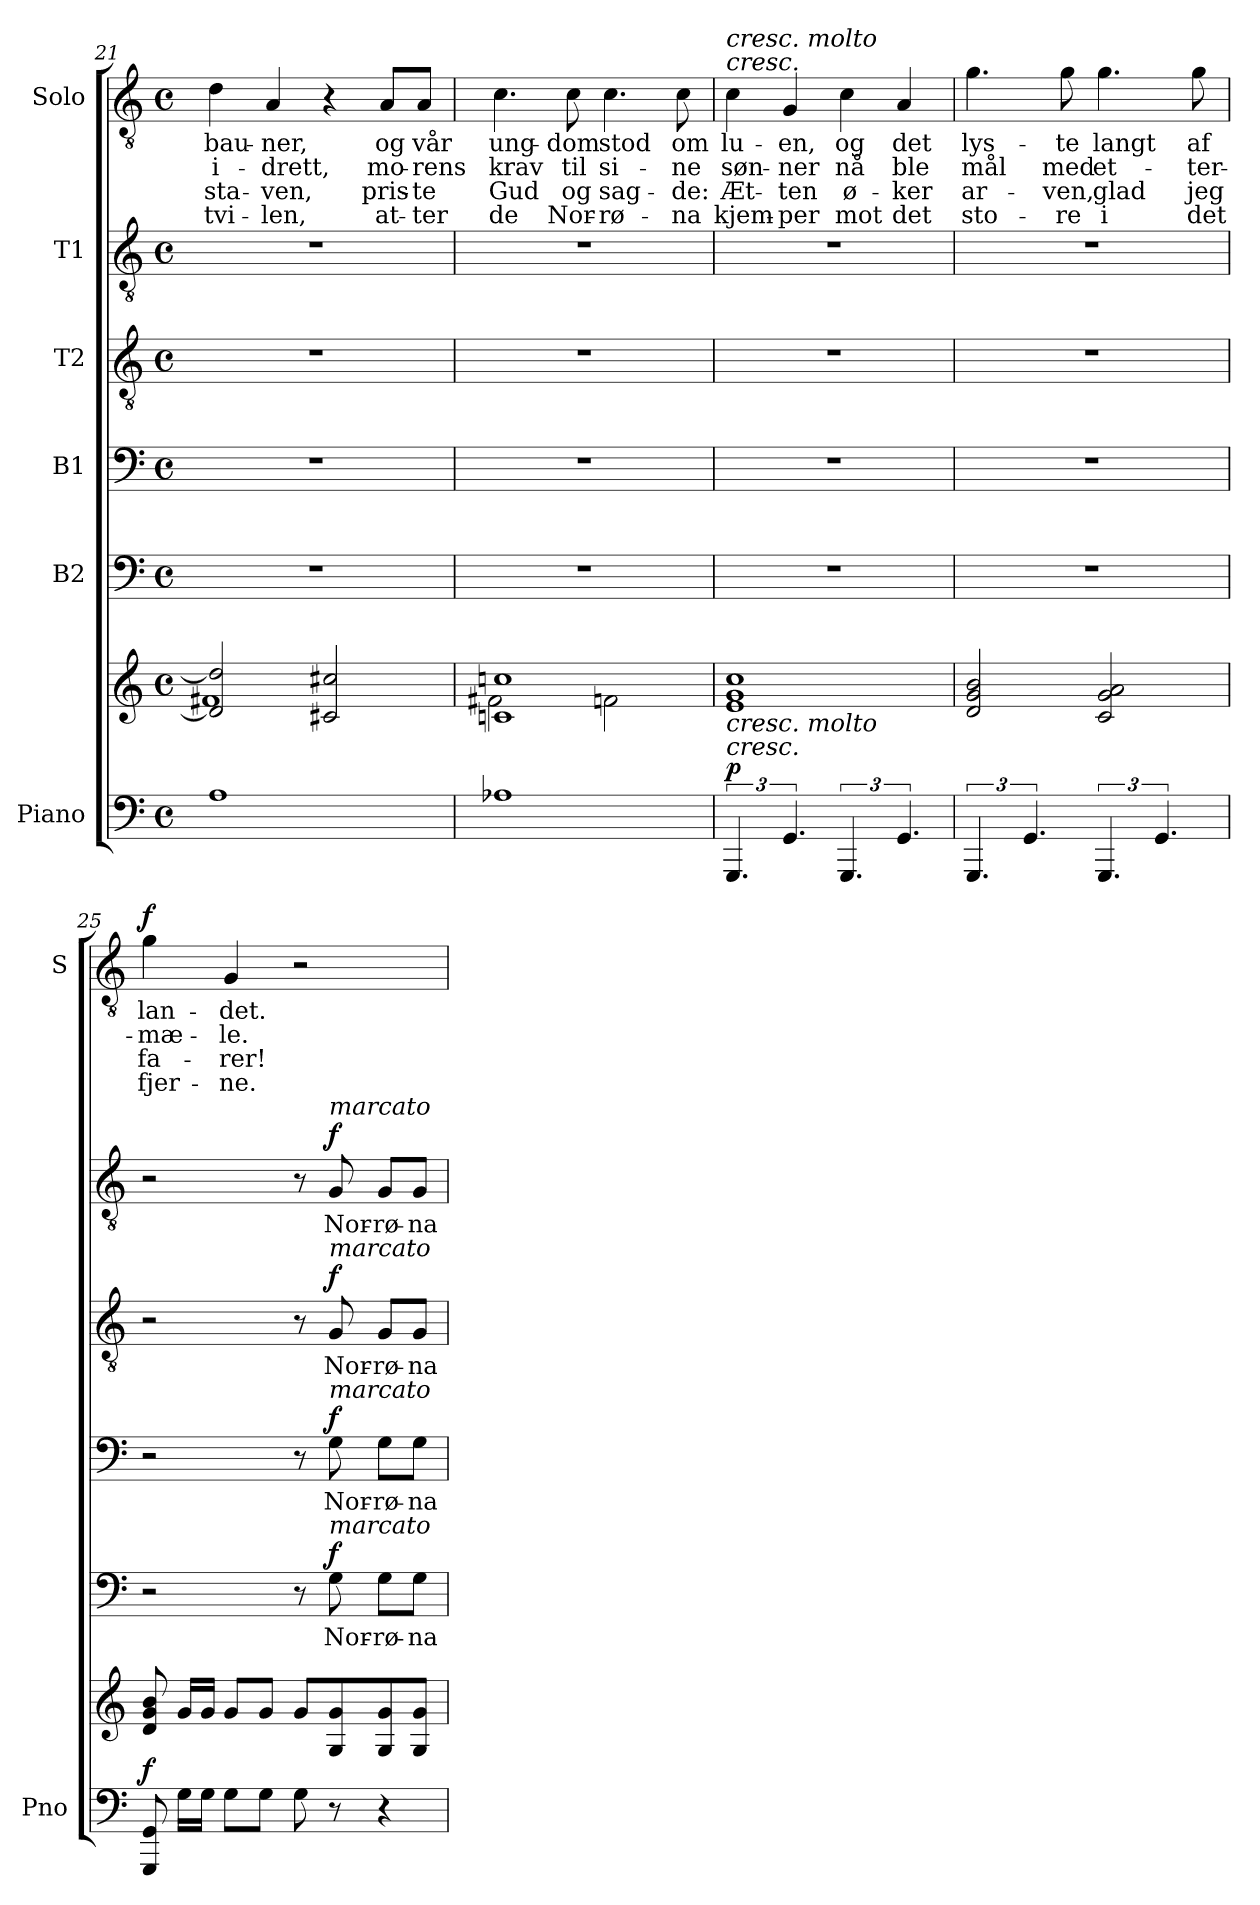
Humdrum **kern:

**kern	**kern	**dynam	**kern	**text	**dynam	**kern	**text	**dynam	**kern	**text	**dynam	**kern	**text	**dynam	**kern	**text	**text	**text	**text	**dynam
*part6	*part6	*part6	*part5	*part5	*part5	*part4	*part4	*part4	*part3	*part3	*part3	*part2	*part2	*part2	*part1	*part1	*part1	*part1	*part1	*part1
*staff7	*staff6	*staff6/7	*staff5	*staff5	*staff5	*staff4	*staff4	*staff4	*staff3	*staff3	*staff3	*staff2	*staff2	*staff2	*staff1	*staff1	*staff1	*staff1	*staff1	*staff1
*I"Piano	*	*	*I"B2	*	*	*I"B1	*	*	*I"T2	*	*	*I"T1	*	*	*I"Solo	*	*	*	*	*
*I'Pno	*	*	*	*	*	*	*	*	*	*	*	*	*	*	*I'S	*	*	*	*	*
*clefF4	*clefG2	*	*clefF4	*	*	*clefF4	*	*	*clefGv2	*	*	*clefGv2	*	*	*clefGv2	*	*	*	*	*
*k[]	*k[]	*	*k[]	*	*	*k[]	*	*	*k[]	*	*	*k[]	*	*	*k[]	*	*	*	*	*
*M4/4	*M4/4	*	*M4/4	*	*	*M4/4	*	*	*M4/4	*	*	*M4/4	*	*	*M4/4	*	*	*	*	*
*met(c)	*met(c)	*	*met(c)	*	*	*met(c)	*	*	*met(c)	*	*	*met(c)	*	*	*met(c)	*	*	*	*	*
=21	=21	=21	=21	=21	=21	=21	=21	=21	=21	=21	=21	=21	=21	=21	=21	=21	=21	=21	=21	=21
*	*^	*	*	*	*	*	*	*	*	*	*	*	*	*	*	*	*	*	*	*
!	!	!	!	!	!	!	!	!	!	!	!	!	!	!	!	!	!LO:LY:b	!LO:LY:b	!LO:LY:b	!LO:LY:b	!
1A	2d/] 2dd/]	1f#X	.	1r	.	.	1r	.	.	1r	.	.	1r	.	.	4d\	bau-	i-	-sta-	tvi-	.
!	!	!	!	!	!	!	!	!	!	!	!	!	!	!	!	!	!LO:LY:b	!LO:LY:b	!LO:LY:b	!LO:LY:b	!
.	.	.	.	.	.	.	.	.	.	.	.	.	.	.	.	4A/	-ner,	-drett,	-ven,	-len,	.
.	2c#X/ 2cc#X/	.	.	.	.	.	.	.	.	.	.	.	.	.	.	4r	.	.	.	.	.
!	!	!	!	!	!	!	!	!	!	!	!	!	!	!	!	!	!LO:LY:b	!LO:LY:b	!LO:LY:b	!LO:LY:b	!
.	.	.	.	.	.	.	.	.	.	.	.	.	.	.	.	8A/L	og	mo-	pris-	at-	.
!	!	!	!	!	!	!	!	!	!	!	!	!	!	!	!	!	!LO:LY:b	!LO:LY:b	!LO:LY:b	!LO:LY:b	!
.	.	.	.	.	.	.	.	.	.	.	.	.	.	.	.	8A/J	vår	-rens	-te	-ter	.
=22	=22	=22	=22	=22	=22	=22	=22	=22	=22	=22	=22	=22	=22	=22	=22	=22	=22	=22	=22	=22	=22
!	!	!	!	!	!	!	!	!	!	!	!	!	!	!	!	!	!LO:LY:b	!LO:LY:b	!LO:LY:b	!LO:LY:b	!
1A-X	1cn 1ccn	2f#X\	.	1r	.	.	1r	.	.	1r	.	.	1r	.	.	4.c\	ung-	krav	Gud	de	.
!	!	!	!	!	!	!	!	!	!	!	!	!	!	!	!	!	!LO:LY:b	!LO:LY:b	!LO:LY:b	!LO:LY:b	!
.	.	.	.	.	.	.	.	.	.	.	.	.	.	.	.	8c\	-dom	til	og	Nor-	.
!	!	!	!	!	!	!	!	!	!	!	!	!	!	!	!	!	!LO:LY:b	!LO:LY:b	!LO:LY:b	!LO:LY:b	!
.	.	2fn\	.	.	.	.	.	.	.	.	.	.	.	.	.	4.c\	stod	si-	sag-	-rø-	.
!	!	!	!	!	!	!	!	!	!	!	!	!	!	!	!	!	!LO:LY:b	!LO:LY:b	!LO:LY:b	!LO:LY:b	!
.	.	.	.	.	.	.	.	.	.	.	.	.	.	.	.	8c\	om	-ne	-de:	-na	.
*	*v	*v	*	*	*	*	*	*	*	*	*	*	*	*	*	*	*	*	*	*	*
!!LO:LB:g=z
=23	=23	=23	=23	=23	=23	=23	=23	=23	=23	=23	=23	=23	=23	=23	=23	=23	=23	=23	=23	=23
!	!	!	!	!	!	!	!	!	!	!	!	!	!	!	!LO:TX:a:i:t=cresc.	!	!	!	!	!
!	!	!	!	!	!	!	!	!	!	!	!	!	!	!	!LO:TX:a:i:t=cresc. molto	!	!	!	!	!
!LO:TX:a:i:t=cresc.	!	!	!	!	!	!	!	!	!	!	!	!	!	!	!	!	!	!	!	!
!LO:TX:a:i:t=cresc. molto	!	!	!	!	!	!	!	!	!	!	!	!	!	!	!	!	!	!	!	!
!	!	!LO:DY:a=2	!	!	!	!	!	!	!	!	!	!	!	!	!	!LO:LY:b	!LO:LY:b	!LO:LY:b	!LO:LY:b	!
6.GGG/	1e 1g 1cc	p	1r	.	.	1r	.	.	1r	.	.	1r	.	.	4c\	lu-	søn-	Æt-	kjem-	.
!	!	!	!	!	!	!	!	!	!	!	!	!	!	!	!	!LO:LY:b	!LO:LY:b	!LO:LY:b	!LO:LY:b	!
6.GG/	.	.	.	.	.	.	.	.	.	.	.	.	.	.	4G/	-en,	-ner	-ten	-per	.
!	!	!	!	!	!	!	!	!	!	!	!	!	!	!	!	!LO:LY:b	!LO:LY:b	!LO:LY:b	!LO:LY:b	!
6.GGG/	.	.	.	.	.	.	.	.	.	.	.	.	.	.	4c\	og	nå	ø-	mot	.
!	!	!	!	!	!	!	!	!	!	!	!	!	!	!	!	!LO:LY:b	!LO:LY:b	!LO:LY:b	!LO:LY:b	!
6.GG/	.	.	.	.	.	.	.	.	.	.	.	.	.	.	4A/	det	ble	-ker	det	.
=24	=24	=24	=24	=24	=24	=24	=24	=24	=24	=24	=24	=24	=24	=24	=24	=24	=24	=24	=24	=24
!	!	!	!	!	!	!	!	!	!	!	!	!	!	!	!	!LO:LY:b	!LO:LY:b	!LO:LY:b	!LO:LY:b	!
6.GGG/	2d/ 2g/ 2b/	.	1r	.	.	1r	.	.	1r	.	.	1r	.	.	4.g\	lys-	mål	ar-	sto-	.
6.GG/	.	.	.	.	.	.	.	.	.	.	.	.	.	.	.	.	.	.	.	.
!	!	!	!	!	!	!	!	!	!	!	!	!	!	!	!	!LO:LY:b	!LO:LY:b	!LO:LY:b	!LO:LY:b	!
.	.	.	.	.	.	.	.	.	.	.	.	.	.	.	8g\	-te	med	-ven,	-re	.
!	!	!	!	!	!	!	!	!	!	!	!	!	!	!	!	!LO:LY:b	!LO:LY:b	!LO:LY:b	!LO:LY:b	!
6.GGG/	2c/ 2g/ 2a/	.	.	.	.	.	.	.	.	.	.	.	.	.	4.g\	langt	et-	glad	i	.
6.GG/	.	.	.	.	.	.	.	.	.	.	.	.	.	.	.	.	.	.	.	.
!	!	!	!	!	!	!	!	!	!	!	!	!	!	!	!	!LO:LY:b	!LO:LY:b	!LO:LY:b	!LO:LY:b	!
.	.	.	.	.	.	.	.	.	.	.	.	.	.	.	8g\	af	-ter-	jeg	det	.
=25	=25	=25	=25	=25	=25	=25	=25	=25	=25	=25	=25	=25	=25	=25	=25	=25	=25	=25	=25	=25
!	!	!LO:DY:a=2	!	!	!	!	!	!	!	!	!	!	!	!	!	!LO:LY:b	!LO:LY:b	!LO:LY:b	!LO:LY:b	!LO:DY:a
8GGG/ 8GG/	8d/ 8g/ 8b/	f	2r	.	.	2r	.	.	2r	.	.	2r	.	.	4g\	lan-	-mæ-	fa-	fjer-	f
16G\LL	16g/LL	.	.	.	.	.	.	.	.	.	.	.	.	.	.	.	.	.	.	.
16G\JJ	16g/JJ	.	.	.	.	.	.	.	.	.	.	.	.	.	.	.	.	.	.	.
!	!	!	!	!	!	!	!	!	!	!	!	!	!	!	!	!LO:LY:b	!LO:LY:b	!LO:LY:b	!LO:LY:b	!
8G\L	8g/L	.	.	.	.	.	.	.	.	.	.	.	.	.	4G/	-det.	-le.	-rer!	-ne.	.
8G\J	8g/J	.	.	.	.	.	.	.	.	.	.	.	.	.	.	.	.	.	.	.
8G\	8g/L	.	8r	.	.	8r	.	.	8r	.	.	8r	.	.	2r	.	.	.	.	.
!	!	!	!	!	!	!	!	!	!	!	!	!LO:TX:a:i:t=marcato	!	!	!	!	!	!	!	!
!	!	!	!	!	!	!	!	!	!LO:TX:a:i:t=marcato	!	!	!	!	!	!	!	!	!	!	!
!	!	!	!	!	!	!LO:TX:a:i:t=marcato	!	!	!	!	!	!	!	!	!	!	!	!	!	!
!	!	!	!LO:TX:a:i:t=marcato	!	!	!	!	!	!	!	!	!	!	!	!	!	!	!	!	!
!	!	!	!	!LO:LY:b	!LO:DY:a	!	!LO:LY:b	!LO:DY:a	!	!LO:LY:b	!LO:DY:a	!	!LO:LY:b	!LO:DY:a	!	!	!	!	!	!
8r	8G/ 8g/	.	8G\	Nor-	f	8G\	Nor-	f	8G/	Nor-	f	8G/	Nor-	f	.	.	.	.	.	.
!	!	!	!	!LO:LY:b	!	!	!LO:LY:b	!	!	!LO:LY:b	!	!	!LO:LY:b	!	!	!	!	!	!	!
4r	8G/ 8g/	.	8G\L	-rø-	.	8G\L	-rø-	.	8G/L	-rø-	.	8G/L	-rø-	.	.	.	.	.	.	.
!	!	!	!	!LO:LY:b	!	!	!LO:LY:b	!	!	!LO:LY:b	!	!	!LO:LY:b	!	!	!	!	!	!	!
.	8G/ 8g/J	.	8G\J	-na-	.	8G\J	-na-	.	8G/J	-na-	.	8G/J	-na-	.	.	.	.	.	.	.
=	=	=	=	=	=	=	=	=	=	=	=	=	=	=	=	=	=	=	=	=
*-	*-	*-	*-	*-	*-	*-	*-	*-	*-	*-	*-	*-	*-	*-	*-	*-	*-	*-	*-	*-
